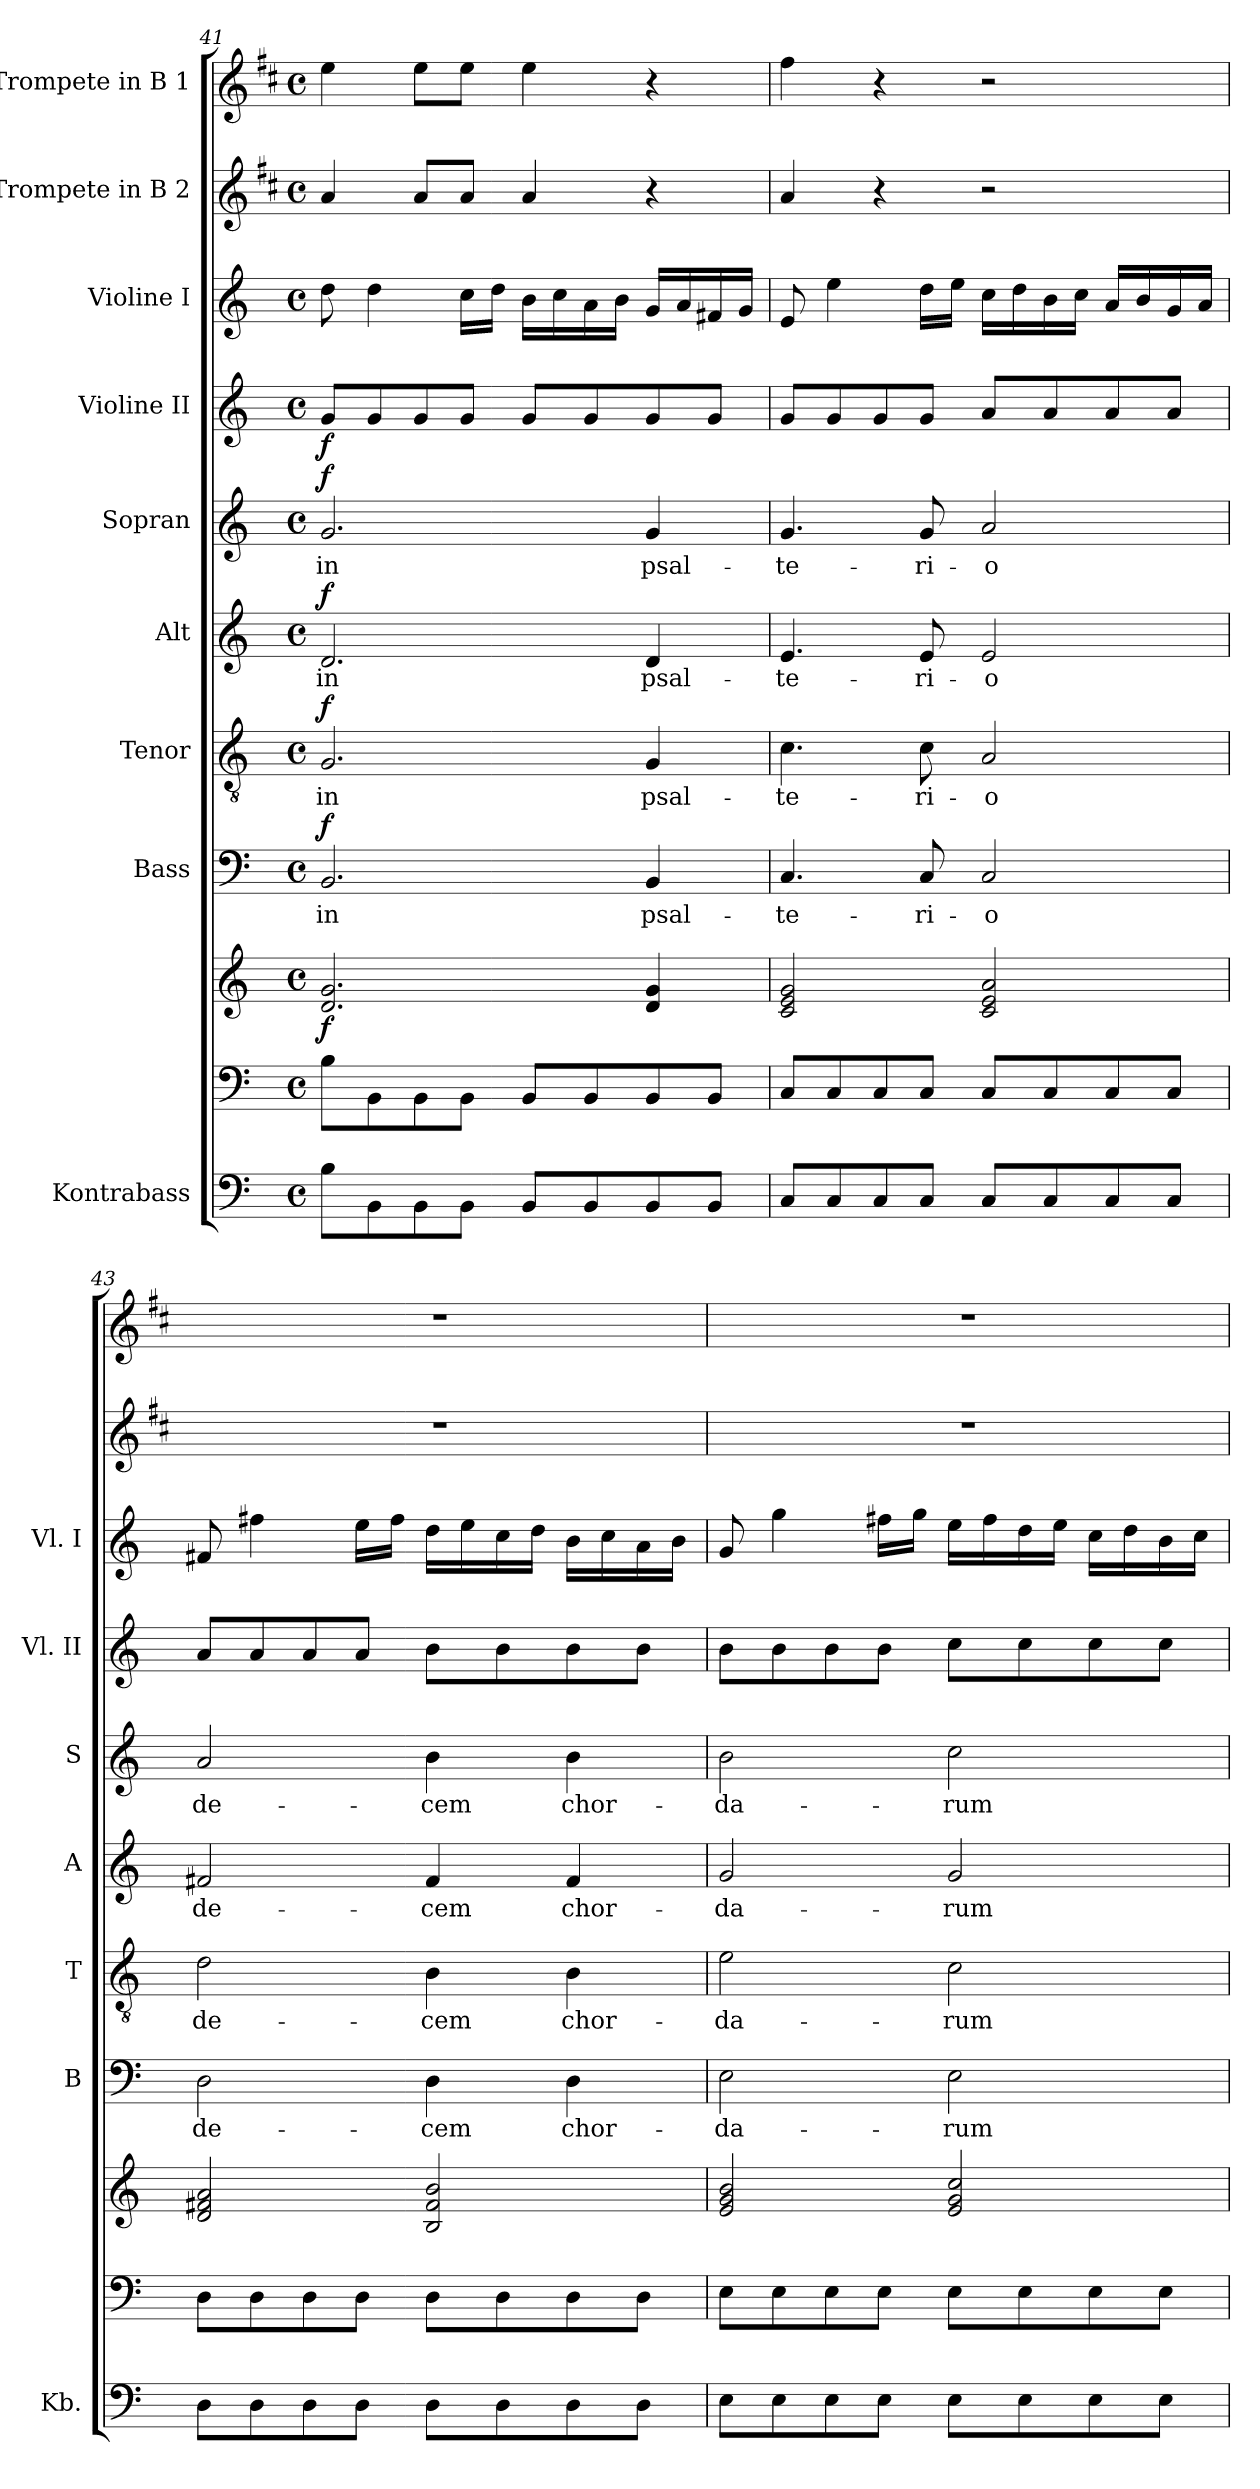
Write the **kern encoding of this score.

**kern	**kern	**kern	**dynam	**kern	**text	**dynam	**kern	**text	**dynam	**kern	**text	**dynam	**kern	**text	**dynam	**kern	**dynam	**kern	**kern	**kern
*part10	*part9	*part9	*part9	*part8	*part8	*part8	*part7	*part7	*part7	*part6	*part6	*part6	*part5	*part5	*part5	*part4	*part4	*part3	*part2	*part1
*staff11	*staff10	*staff9	*staff9/10	*staff8	*staff8	*staff8	*staff7	*staff7	*staff7	*staff6	*staff6	*staff6	*staff5	*staff5	*staff5	*staff4	*staff4	*staff3	*staff2	*staff1
*I"Kontrabass	*	*	*	*I"Bass	*	*	*I"Tenor	*	*	*I"Alt	*	*	*I"Sopran	*	*	*I"Violine II	*	*I"Violine I	*I"Trompete in B 2	*I"Trompete in B 1
*I'Kb.	*	*	*	*I'B	*	*	*I'T	*	*	*I'A	*	*	*I'S	*	*	*I'Vl. II	*	*I'Vl. I	*	*
*clefF4	*clefF4	*clefG2	*	*clefF4	*	*	*clefGv2	*	*	*clefG2	*	*	*clefG2	*	*	*clefG2	*	*clefG2	*clefG2	*clefG2
*ITrd7c12	*	*	*	*	*	*	*	*	*	*	*	*	*	*	*	*	*	*	*ITrd1c2	*ITrd1c2
*k[]	*k[]	*k[]	*	*k[]	*	*	*k[]	*	*	*k[]	*	*	*k[]	*	*	*k[]	*	*k[]	*k[]	*k[]
*C:	*C:	*C:	*	*C:	*	*	*C:	*	*	*C:	*	*	*C:	*	*	*C:	*	*C:	*C:	*C:
*M4/4	*M4/4	*M4/4	*	*M4/4	*	*	*M4/4	*	*	*M4/4	*	*	*M4/4	*	*	*M4/4	*	*M4/4	*M4/4	*M4/4
*met(c)	*met(c)	*met(c)	*	*met(c)	*	*	*met(c)	*	*	*met(c)	*	*	*met(c)	*	*	*met(c)	*	*met(c)	*met(c)	*met(c)
=41	=41	=41	=41	=41	=41	=41	=41	=41	=41	=41	=41	=41	=41	=41	=41	=41	=41	=41	=41	=41
!	!	!	!LO:DY:b	!	!LO:LY:b	!LO:DY:a	!	!LO:LY:b	!LO:DY:a	!	!LO:LY:b	!LO:DY:a	!	!LO:LY:b	!LO:DY:a	!	!LO:DY:b	!	!	!
8BB\L	8B\L	2.d/ 2.g/	f	2.BB/	in	f	2.G/	in	f	2.d/	in	f	2.g/	in	f	8g/L	f	8dd\	4g/	4dd\
8BBB\	8BB\	.	.	.	.	.	.	.	.	.	.	.	.	.	.	8g/	.	4dd\	.	.
8BBB\	8BB\	.	.	.	.	.	.	.	.	.	.	.	.	.	.	8g/	.	.	8g/L	8dd\L
8BBB\J	8BB\J	.	.	.	.	.	.	.	.	.	.	.	.	.	.	8g/J	.	16cc\LL	8g/J	8dd\J
.	.	.	.	.	.	.	.	.	.	.	.	.	.	.	.	.	.	16dd\JJ	.	.
8BBB/L	8BB/L	.	.	.	.	.	.	.	.	.	.	.	.	.	.	8g/L	.	16b\LL	4g/	4dd\
.	.	.	.	.	.	.	.	.	.	.	.	.	.	.	.	.	.	16cc\	.	.
8BBB/	8BB/	.	.	.	.	.	.	.	.	.	.	.	.	.	.	8g/	.	16a\	.	.
.	.	.	.	.	.	.	.	.	.	.	.	.	.	.	.	.	.	16b\JJ	.	.
!	!	!	!	!	!LO:LY:b	!	!	!LO:LY:b	!	!	!LO:LY:b	!	!	!LO:LY:b	!	!	!	!	!	!
8BBB/	8BB/	4d/ 4g/	.	4BB/	psal-	.	4G/	psal-	.	4d/	psal-	.	4g/	psal-	.	8g/	.	16g/LL	4r	4r
.	.	.	.	.	.	.	.	.	.	.	.	.	.	.	.	.	.	16a/	.	.
8BBB/J	8BB/J	.	.	.	.	.	.	.	.	.	.	.	.	.	.	8g/J	.	16f#X/	.	.
.	.	.	.	.	.	.	.	.	.	.	.	.	.	.	.	.	.	16g/JJ	.	.
=42	=42	=42	=42	=42	=42	=42	=42	=42	=42	=42	=42	=42	=42	=42	=42	=42	=42	=42	=42	=42
!	!	!	!	!	!LO:LY:b	!	!	!LO:LY:b	!	!	!LO:LY:b	!	!	!LO:LY:b	!	!	!	!	!	!
8CC/L	8C/L	2c/ 2e/ 2g/	.	4.C/	-te-	.	4.c\	-te-	.	4.e/	-te-	.	4.g/	-te-	.	8g/L	.	8e/	4g/	4ee\
8CC/	8C/	.	.	.	.	.	.	.	.	.	.	.	.	.	.	8g/	.	4ee\	.	.
8CC/	8C/	.	.	.	.	.	.	.	.	.	.	.	.	.	.	8g/	.	.	4r	4r
!	!	!	!	!	!LO:LY:b	!	!	!LO:LY:b	!	!	!LO:LY:b	!	!	!LO:LY:b	!	!	!	!	!	!
8CC/J	8C/J	.	.	8C/	-ri-	.	8c\	-ri-	.	8e/	-ri-	.	8g/	-ri-	.	8g/J	.	16dd\LL	.	.
.	.	.	.	.	.	.	.	.	.	.	.	.	.	.	.	.	.	16ee\JJ	.	.
!	!	!	!	!	!LO:LY:b	!	!	!LO:LY:b	!	!	!LO:LY:b	!	!	!LO:LY:b	!	!	!	!	!	!
8CC/L	8C/L	2c/ 2e/ 2a/	.	2C/	-o	.	2A/	-o	.	2e/	-o	.	2a/	-o	.	8a/L	.	16cc\LL	2r	2r
.	.	.	.	.	.	.	.	.	.	.	.	.	.	.	.	.	.	16dd\	.	.
8CC/	8C/	.	.	.	.	.	.	.	.	.	.	.	.	.	.	8a/	.	16b\	.	.
.	.	.	.	.	.	.	.	.	.	.	.	.	.	.	.	.	.	16cc\JJ	.	.
8CC/	8C/	.	.	.	.	.	.	.	.	.	.	.	.	.	.	8a/	.	16a/LL	.	.
.	.	.	.	.	.	.	.	.	.	.	.	.	.	.	.	.	.	16b/	.	.
8CC/J	8C/J	.	.	.	.	.	.	.	.	.	.	.	.	.	.	8a/J	.	16g/	.	.
.	.	.	.	.	.	.	.	.	.	.	.	.	.	.	.	.	.	16a/JJ	.	.
=43	=43	=43	=43	=43	=43	=43	=43	=43	=43	=43	=43	=43	=43	=43	=43	=43	=43	=43	=43	=43
!	!	!	!	!	!LO:LY:b	!	!	!LO:LY:b	!	!	!LO:LY:b	!	!	!LO:LY:b	!	!	!	!	!	!
8DD\L	8D\L	2d/ 2f#X/ 2a/	.	2D\	de-	.	2d\	de-	.	2f#X/	de-	.	2a/	de-	.	8a/L	.	8f#X/	1r	1r
8DD\	8D\	.	.	.	.	.	.	.	.	.	.	.	.	.	.	8a/	.	4ff#X\	.	.
8DD\	8D\	.	.	.	.	.	.	.	.	.	.	.	.	.	.	8a/	.	.	.	.
8DD\J	8D\J	.	.	.	.	.	.	.	.	.	.	.	.	.	.	8a/J	.	16ee\LL	.	.
.	.	.	.	.	.	.	.	.	.	.	.	.	.	.	.	.	.	16ff#\JJ	.	.
!	!	!	!	!	!LO:LY:b	!	!	!LO:LY:b	!	!	!LO:LY:b	!	!	!LO:LY:b	!	!	!	!	!	!
8DD\L	8D\L	2B/ 2f#/ 2b/	.	4D\	-cem	.	4B\	-cem	.	4f#/	-cem	.	4b\	-cem	.	8b\L	.	16dd\LL	.	.
.	.	.	.	.	.	.	.	.	.	.	.	.	.	.	.	.	.	16ee\	.	.
8DD\	8D\	.	.	.	.	.	.	.	.	.	.	.	.	.	.	8b\	.	16cc\	.	.
.	.	.	.	.	.	.	.	.	.	.	.	.	.	.	.	.	.	16dd\JJ	.	.
!	!	!	!	!	!LO:LY:b	!	!	!LO:LY:b	!	!	!LO:LY:b	!	!	!LO:LY:b	!	!	!	!	!	!
8DD\	8D\	.	.	4D\	chor-	.	4B\	chor-	.	4f#/	chor-	.	4b\	chor-	.	8b\	.	16b\LL	.	.
.	.	.	.	.	.	.	.	.	.	.	.	.	.	.	.	.	.	16cc\	.	.
8DD\J	8D\J	.	.	.	.	.	.	.	.	.	.	.	.	.	.	8b\J	.	16a\	.	.
.	.	.	.	.	.	.	.	.	.	.	.	.	.	.	.	.	.	16b\JJ	.	.
!!LO:PB:g=z
=44	=44	=44	=44	=44	=44	=44	=44	=44	=44	=44	=44	=44	=44	=44	=44	=44	=44	=44	=44	=44
!	!	!	!	!	!LO:LY:b	!	!	!LO:LY:b	!	!	!LO:LY:b	!	!	!LO:LY:b	!	!	!	!	!	!
8EE\L	8E\L	2e/ 2g/ 2b/	.	2E\	-da-	.	2e\	-da-	.	2g/	-da-	.	2b\	-da-	.	8b\L	.	8g/	1r	1r
8EE\	8E\	.	.	.	.	.	.	.	.	.	.	.	.	.	.	8b\	.	4gg\	.	.
8EE\	8E\	.	.	.	.	.	.	.	.	.	.	.	.	.	.	8b\	.	.	.	.
8EE\J	8E\J	.	.	.	.	.	.	.	.	.	.	.	.	.	.	8b\J	.	16ff#X\LL	.	.
.	.	.	.	.	.	.	.	.	.	.	.	.	.	.	.	.	.	16gg\JJ	.	.
!	!	!	!	!	!LO:LY:b	!	!	!LO:LY:b	!	!	!LO:LY:b	!	!	!LO:LY:b	!	!	!	!	!	!
8EE\L	8E\L	2e/ 2g/ 2cc/	.	2E\	-rum	.	2c\	-rum	.	2g/	-rum	.	2cc\	-rum	.	8cc\L	.	16ee\LL	.	.
.	.	.	.	.	.	.	.	.	.	.	.	.	.	.	.	.	.	16ff#\	.	.
8EE\	8E\	.	.	.	.	.	.	.	.	.	.	.	.	.	.	8cc\	.	16dd\	.	.
.	.	.	.	.	.	.	.	.	.	.	.	.	.	.	.	.	.	16ee\JJ	.	.
8EE\	8E\	.	.	.	.	.	.	.	.	.	.	.	.	.	.	8cc\	.	16cc\LL	.	.
.	.	.	.	.	.	.	.	.	.	.	.	.	.	.	.	.	.	16dd\	.	.
8EE\J	8E\J	.	.	.	.	.	.	.	.	.	.	.	.	.	.	8cc\J	.	16b\	.	.
.	.	.	.	.	.	.	.	.	.	.	.	.	.	.	.	.	.	16cc\JJ	.	.
=	=	=	=	=	=	=	=	=	=	=	=	=	=	=	=	=	=	=	=	=
*-	*-	*-	*-	*-	*-	*-	*-	*-	*-	*-	*-	*-	*-	*-	*-	*-	*-	*-	*-	*-
